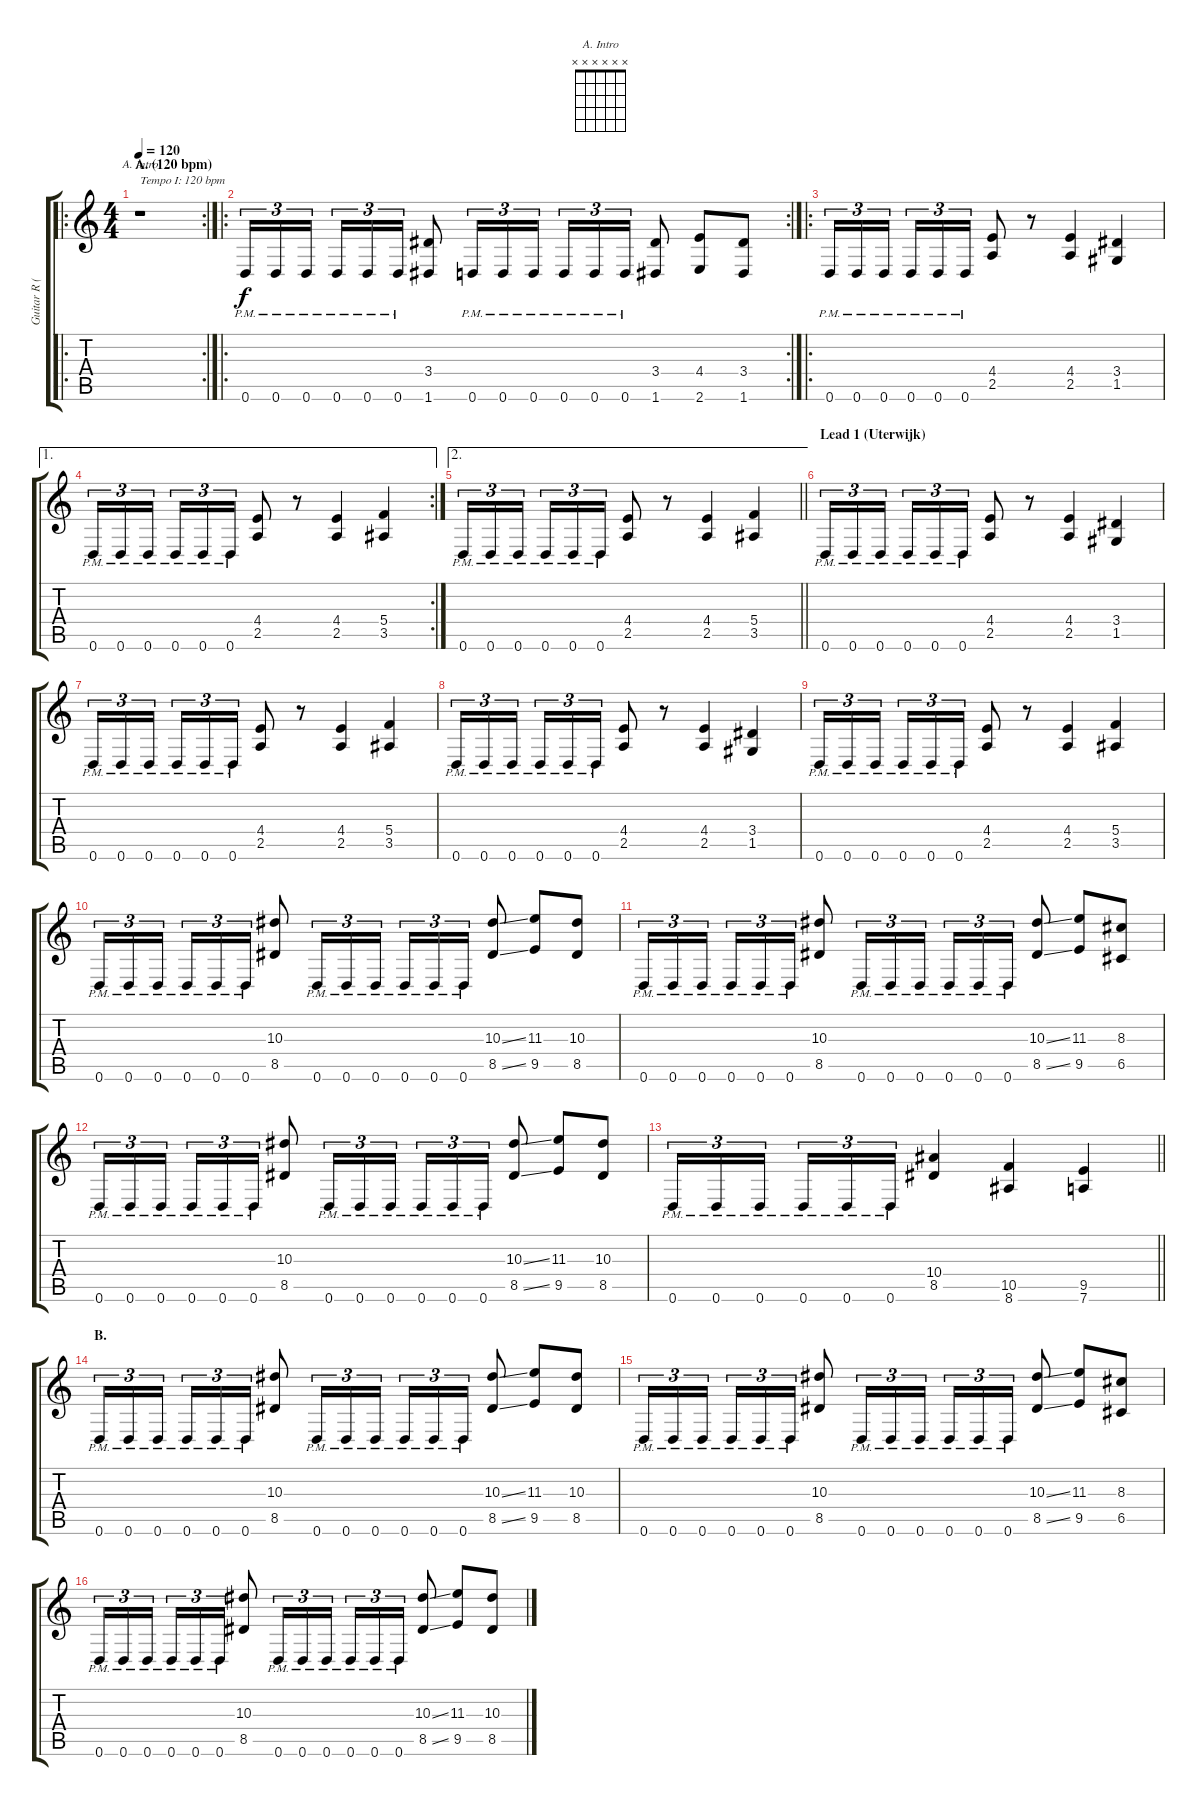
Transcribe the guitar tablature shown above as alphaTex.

\track ("Guitar R (Mameli)" "Guitar R (") {instrument distortionguitar}
\staff {score tabs}
\tuning (D4 A3 F3 C3 G2 D2) {hide}
\chord ("A. Intro" x x x x x x)
\ro
\rc 2
\ts (4 4)
\section ("" "A. (120 bpm)")
\tempo 120
\clef g2
\ks c
r.1{ch "A. Intro" txt "Tempo I: 120 bpm " dy f instrument distortionguitar} |
\ro
\rc 2
0.6{pm}.16{tu (3 2)} 0.6{pm}.16{tu (3 2)} 0.6{pm}.16{tu (3 2) beam splitsecondary} 0.6{pm}.16{tu (3 2)} 0.6{pm}.16{tu (3 2)} 0.6{pm}.16{tu (3 2)} (3.4 1.6).8 0.6{pm}.16{tu (3 2)} 0.6{pm}.16{tu (3 2)} 0.6{pm}.16{tu (3 2)} 0.6{pm}.16{tu (3 2)} 0.6{pm}.16{tu (3 2)} 0.6{pm}.16{tu (3 2)} (3.4 1.6).8 (4.4 2.6).8 (3.4 1.6).8 |
\ro
0.6{pm}.16{tu (3 2)} 0.6{pm}.16{tu (3 2)} 0.6{pm}.16{tu (3 2) beam splitsecondary} 0.6{pm}.16{tu (3 2)} 0.6{pm}.16{tu (3 2)} 0.6{pm}.16{tu (3 2)} (4.4 2.5).8 r.8 (4.4 2.5).4 (3.4 1.5).4 |
\ae 1
\rc 2
0.6{pm}.16{tu (3 2)} 0.6{pm}.16{tu (3 2)} 0.6{pm}.16{tu (3 2) beam splitsecondary} 0.6{pm}.16{tu (3 2)} 0.6{pm}.16{tu (3 2)} 0.6{pm}.16{tu (3 2)} (4.4 2.5).8 r.8 (4.4 2.5).4 (5.4 3.5).4 |
\ae 2
\barLineRight lightlight
0.6{pm}.16{tu (3 2)} 0.6{pm}.16{tu (3 2)} 0.6{pm}.16{tu (3 2) beam splitsecondary} 0.6{pm}.16{tu (3 2)} 0.6{pm}.16{tu (3 2)} 0.6{pm}.16{tu (3 2)} (4.4 2.5).8 r.8 (4.4 2.5).4 (5.4 3.5).4 |
\section ("" "Lead 1 (Uterwijk)")
0.6{pm}.16{tu (3 2)} 0.6{pm}.16{tu (3 2)} 0.6{pm}.16{tu (3 2) beam splitsecondary} 0.6{pm}.16{tu (3 2)} 0.6{pm}.16{tu (3 2)} 0.6{pm}.16{tu (3 2)} (4.4 2.5).8 r.8 (4.4 2.5).4 (3.4 1.5).4 |
0.6{pm}.16{tu (3 2)} 0.6{pm}.16{tu (3 2)} 0.6{pm}.16{tu (3 2) beam splitsecondary} 0.6{pm}.16{tu (3 2)} 0.6{pm}.16{tu (3 2)} 0.6{pm}.16{tu (3 2)} (4.4 2.5).8 r.8 (4.4 2.5).4 (5.4 3.5).4 |
0.6{pm}.16{tu (3 2)} 0.6{pm}.16{tu (3 2)} 0.6{pm}.16{tu (3 2) beam splitsecondary} 0.6{pm}.16{tu (3 2)} 0.6{pm}.16{tu (3 2)} 0.6{pm}.16{tu (3 2)} (4.4 2.5).8 r.8 (4.4 2.5).4 (3.4 1.5).4 |
0.6{pm}.16{tu (3 2)} 0.6{pm}.16{tu (3 2)} 0.6{pm}.16{tu (3 2) beam splitsecondary} 0.6{pm}.16{tu (3 2)} 0.6{pm}.16{tu (3 2)} 0.6{pm}.16{tu (3 2)} (4.4 2.5).8 r.8 (4.4 2.5).4 (5.4 3.5).4 |
0.6{pm}.16{tu (3 2)} 0.6{pm}.16{tu (3 2)} 0.6{pm}.16{tu (3 2) beam splitsecondary} 0.6{pm}.16{tu (3 2)} 0.6{pm}.16{tu (3 2)} 0.6{pm}.16{tu (3 2)} (10.3 8.5).8 0.6{pm}.16{tu (3 2)} 0.6{pm}.16{tu (3 2)} 0.6{pm}.16{tu (3 2)} 0.6{pm}.16{tu (3 2)} 0.6{pm}.16{tu (3 2)} 0.6{pm}.16{tu (3 2)} (10.3{ss} 8.5{ss}).8 (11.3 9.5).8 (10.3 8.5).8 |
0.6{pm}.16{tu (3 2)} 0.6{pm}.16{tu (3 2)} 0.6{pm}.16{tu (3 2) beam splitsecondary} 0.6{pm}.16{tu (3 2)} 0.6{pm}.16{tu (3 2)} 0.6{pm}.16{tu (3 2)} (10.3 8.5).8 0.6{pm}.16{tu (3 2)} 0.6{pm}.16{tu (3 2)} 0.6{pm}.16{tu (3 2)} 0.6{pm}.16{tu (3 2)} 0.6{pm}.16{tu (3 2)} 0.6{pm}.16{tu (3 2)} (10.3{ss} 8.5{ss}).8 (11.3 9.5).8 (8.3 6.5).8 |
0.6{pm}.16{tu (3 2)} 0.6{pm}.16{tu (3 2)} 0.6{pm}.16{tu (3 2) beam splitsecondary} 0.6{pm}.16{tu (3 2)} 0.6{pm}.16{tu (3 2)} 0.6{pm}.16{tu (3 2)} (10.3 8.5).8 0.6{pm}.16{tu (3 2)} 0.6{pm}.16{tu (3 2)} 0.6{pm}.16{tu (3 2)} 0.6{pm}.16{tu (3 2)} 0.6{pm}.16{tu (3 2)} 0.6{pm}.16{tu (3 2)} (10.3{ss} 8.5{ss}).8 (11.3 9.5).8 (10.3 8.5).8 |
\barLineRight lightlight
0.6{pm}.16{tu (3 2)} 0.6{pm}.16{tu (3 2)} 0.6{pm}.16{tu (3 2) beam splitsecondary} 0.6{pm}.16{tu (3 2)} 0.6{pm}.16{tu (3 2)} 0.6{pm}.16{tu (3 2)} (10.4 8.5).4 (10.5 8.6).4 (9.5 7.6).4 |
\section ("" "B.")
0.6{pm}.16{tu (3 2)} 0.6{pm}.16{tu (3 2)} 0.6{pm}.16{tu (3 2) beam splitsecondary} 0.6{pm}.16{tu (3 2)} 0.6{pm}.16{tu (3 2)} 0.6{pm}.16{tu (3 2)} (10.3 8.5).8 0.6{pm}.16{tu (3 2)} 0.6{pm}.16{tu (3 2)} 0.6{pm}.16{tu (3 2)} 0.6{pm}.16{tu (3 2)} 0.6{pm}.16{tu (3 2)} 0.6{pm}.16{tu (3 2)} (10.3{ss} 8.5{ss}).8 (11.3 9.5).8 (10.3 8.5).8 |
0.6{pm}.16{tu (3 2)} 0.6{pm}.16{tu (3 2)} 0.6{pm}.16{tu (3 2) beam splitsecondary} 0.6{pm}.16{tu (3 2)} 0.6{pm}.16{tu (3 2)} 0.6{pm}.16{tu (3 2)} (10.3 8.5).8 0.6{pm}.16{tu (3 2)} 0.6{pm}.16{tu (3 2)} 0.6{pm}.16{tu (3 2)} 0.6{pm}.16{tu (3 2)} 0.6{pm}.16{tu (3 2)} 0.6{pm}.16{tu (3 2)} (10.3{ss} 8.5{ss}).8 (11.3 9.5).8 (8.3 6.5).8 |
0.6{pm}.16{tu (3 2)} 0.6{pm}.16{tu (3 2)} 0.6{pm}.16{tu (3 2) beam splitsecondary} 0.6{pm}.16{tu (3 2)} 0.6{pm}.16{tu (3 2)} 0.6{pm}.16{tu (3 2)} (10.3 8.5).8 0.6{pm}.16{tu (3 2)} 0.6{pm}.16{tu (3 2)} 0.6{pm}.16{tu (3 2)} 0.6{pm}.16{tu (3 2)} 0.6{pm}.16{tu (3 2)} 0.6{pm}.16{tu (3 2)} (10.3{ss} 8.5{ss}).8 (11.3 9.5).8 (10.3 8.5).8
